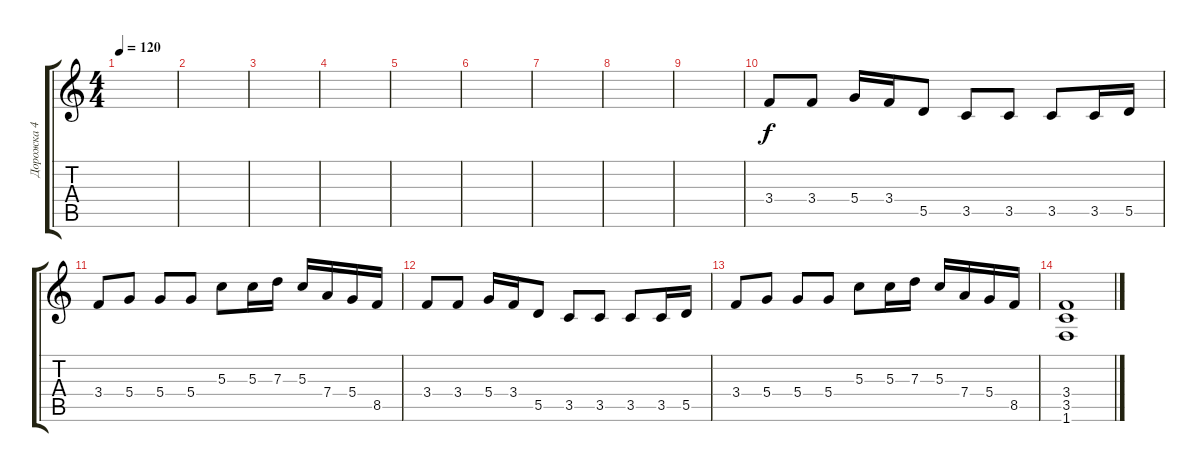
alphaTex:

\track ("Дорожка 4" "Дорожка 4") {instrument distortionguitar}
\staff {score tabs}
\tuning (E4 B3 G3 D3 A2 E2) {hide}
\ts (4 4)
\tempo 120
\clef g2
\ks c
|
|
|
|
|
|
|
|
|
3.4.8 3.4.8 5.4.16 3.4.16 5.5.8 3.5.8 3.5.8 3.5.8 3.5.16 5.5.16 |
3.4.8 5.4.8 5.4.8 5.4.8 5.3.8 5.3.16 7.3.16 5.3.16 7.4.16 5.4.16 8.5.16 |
3.4.8 3.4.8 5.4.16 3.4.16 5.5.8 3.5.8 3.5.8 3.5.8 3.5.16 5.5.16 |
3.4.8 5.4.8 5.4.8 5.4.8 5.3.8 5.3.16 7.3.16 5.3.16 7.4.16 5.4.16 8.5.16 |
(3.4 3.5 1.6).1
